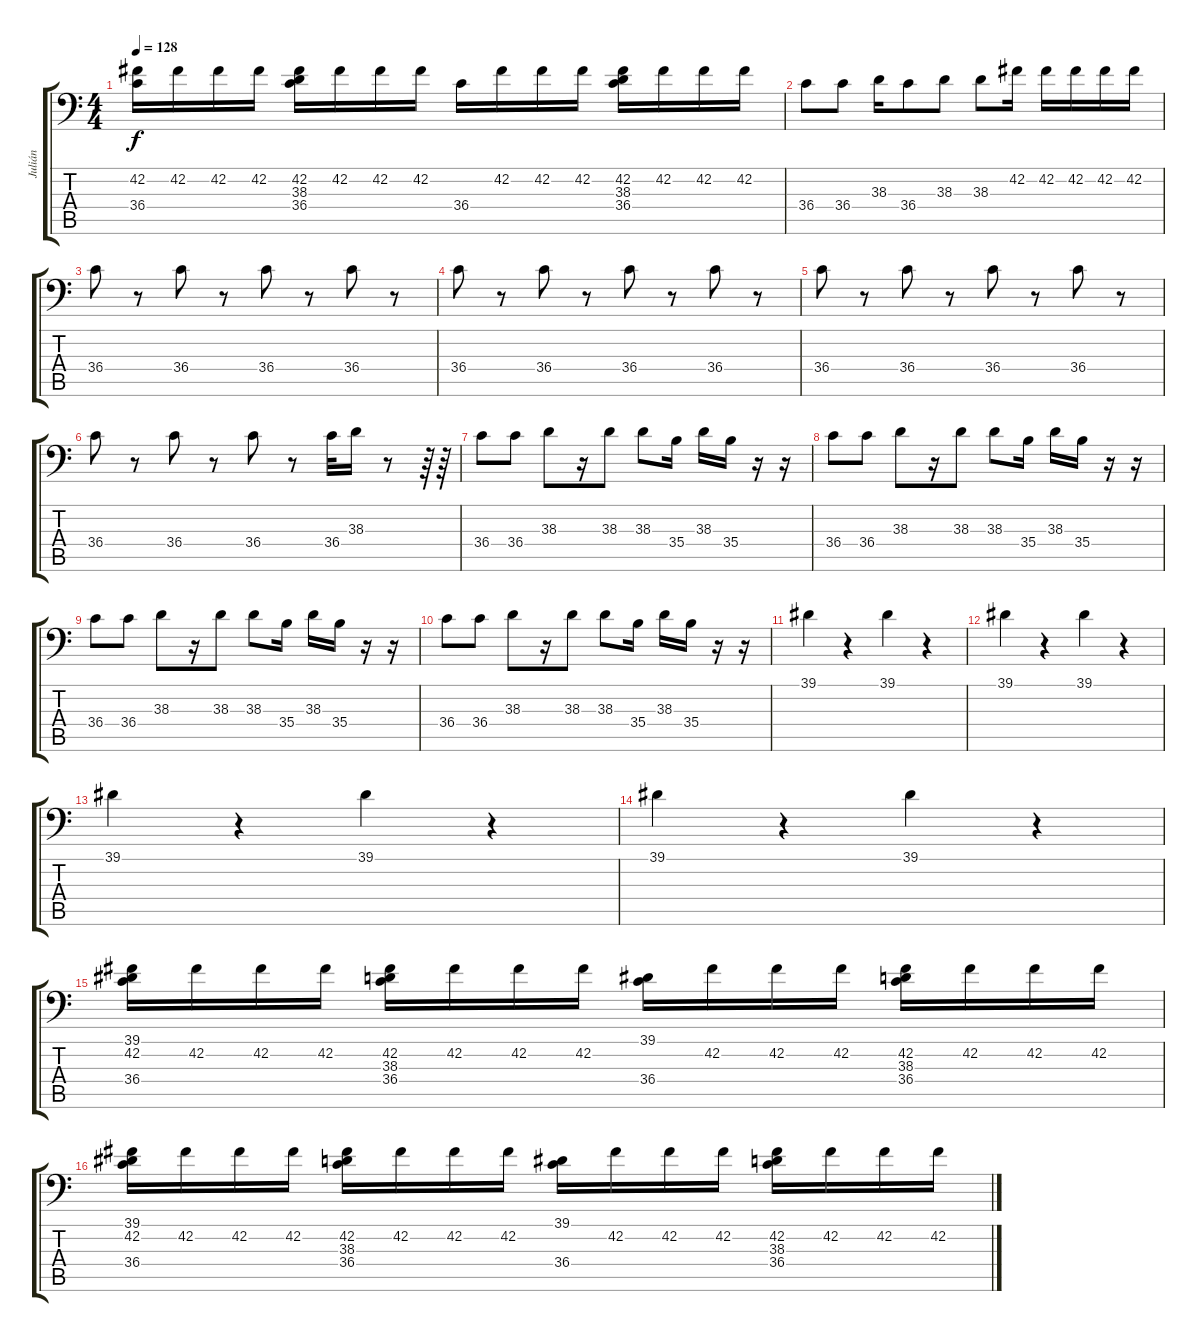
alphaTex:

\track ("Julián" "Julián") {instrument acousticgrandpiano}
\staff {score tabs}
\tuning (C-1 C-1 C-1 C-1 C-1 C-1) {hide}
\ts (4 4)
\tempo 128
\clef f4
\ks c
(42.2 36.4).16{dy f} 42.2.16 42.2.16 42.2.16 (42.2 38.3 36.4).16 42.2.16 42.2.16 42.2.16 36.4.16 42.2.16 42.2.16 42.2.16 (42.2 38.3 36.4).16 42.2.16 42.2.16 42.2.16 |
36.4.8 36.4.8 38.3.16 36.4.8 38.3.8 38.3.8 42.2.16 42.2.16 42.2.16 42.2.16 42.2.16 |
36.4.8 r.8 36.4.8 r.8 36.4.8 r.8 36.4.8 r.8 |
36.4.8 r.8 36.4.8 r.8 36.4.8 r.8 36.4.8 r.8 |
36.4.8 r.8 36.4.8 r.8 36.4.8 r.8 36.4.8 r.8 |
36.4.8 r.8 36.4.8 r.8 36.4.8 r.8 36.4.32 38.3.16 r.8 r.64 r.64 |
36.4.8 36.4.8 38.3.8 r.16 38.3.8 38.3.8 35.4.16 38.3.16 35.4.16 r.16 r.16 |
36.4.8 36.4.8 38.3.8 r.16 38.3.8 38.3.8 35.4.16 38.3.16 35.4.16 r.16 r.16 |
36.4.8 36.4.8 38.3.8 r.16 38.3.8 38.3.8 35.4.16 38.3.16 35.4.16 r.16 r.16 |
36.4.8 36.4.8 38.3.8 r.16 38.3.8 38.3.8 35.4.16 38.3.16 35.4.16 r.16 r.16 |
39.1.4 r.4 39.1.4 r.4 |
39.1.4 r.4 39.1.4 r.4 |
39.1.4 r.4 39.1.4 r.4 |
39.1.4 r.4 39.1.4 r.4 |
(39.1 42.2 36.4).16 42.2.16 42.2.16 42.2.16 (42.2 38.3 36.4).16 42.2.16 42.2.16 42.2.16 (39.1 36.4).16 42.2.16 42.2.16 42.2.16 (42.2 38.3 36.4).16 42.2.16 42.2.16 42.2.16 |
(39.1 42.2 36.4).16 42.2.16 42.2.16 42.2.16 (42.2 38.3 36.4).16 42.2.16 42.2.16 42.2.16 (39.1 36.4).16 42.2.16 42.2.16 42.2.16 (42.2 38.3 36.4).16 42.2.16 42.2.16 42.2.16
